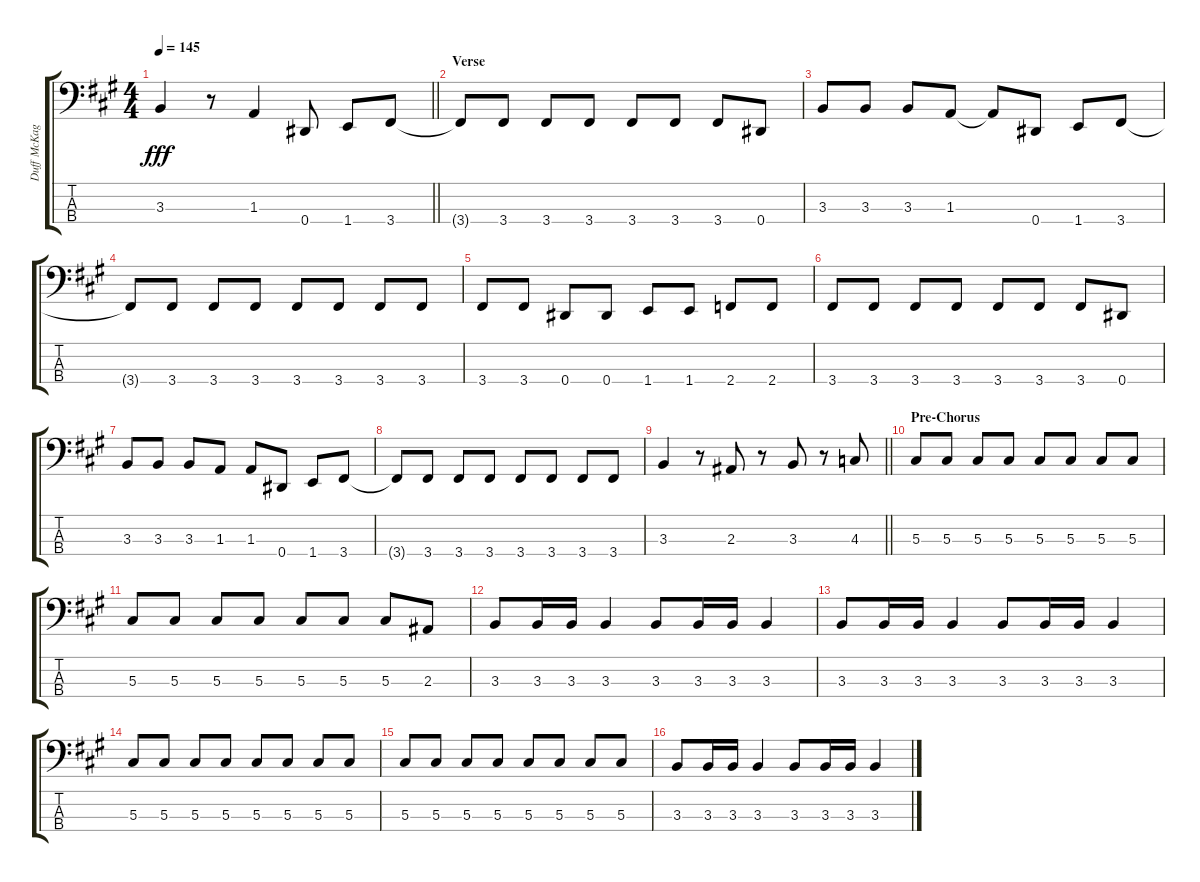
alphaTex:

\track ("Duff McKagan - Bass" "Duff McKag") {instrument electricbasspick}
\staff {score tabs}
\tuning (Gb2 Db2 Ab1 Eb1) {hide}
\ts (4 4)
\tempo 145
\clef f4
\barLineRight lightlight
\ks a
3.3.4{dy fff} r.8 1.3.4 0.4.8 1.4.8 3.4.8 |
\section ("" "Verse")
3.4{t}.8 3.4.8 3.4.8 3.4.8 3.4.8 3.4.8 3.4.8 0.4.8 |
3.3.8 3.3.8 3.3.8 1.3.8 1.3{t}.8 0.4.8 1.4.8 3.4.8 |
3.4{t}.8 3.4.8 3.4.8 3.4.8 3.4.8 3.4.8 3.4.8 3.4.8 |
3.4.8 3.4.8 0.4.8 0.4.8 1.4.8 1.4.8 2.4.8 2.4.8 |
3.4.8 3.4.8 3.4.8 3.4.8 3.4.8 3.4.8 3.4.8 0.4.8 |
3.3.8 3.3.8 3.3.8 1.3.8 1.3.8 0.4.8 1.4.8 3.4.8 |
3.4{t}.8 3.4.8 3.4.8 3.4.8 3.4.8 3.4.8 3.4.8 3.4.8 |
\barLineRight lightlight
3.3.4 r.8 2.3.8 r.8 3.3.8 r.8 4.3.8 |
\section ("" "Pre-Chorus")
5.3.8 5.3.8 5.3.8 5.3.8 5.3.8 5.3.8 5.3.8 5.3.8 |
5.3.8 5.3.8 5.3.8 5.3.8 5.3.8 5.3.8 5.3.8 2.3.8 |
3.3.8 3.3.16 3.3.16 3.3.4 3.3.8 3.3.16 3.3.16 3.3.4 |
3.3.8 3.3.16 3.3.16 3.3.4 3.3.8 3.3.16 3.3.16 3.3.4 |
5.3.8 5.3.8 5.3.8 5.3.8 5.3.8 5.3.8 5.3.8 5.3.8 |
5.3.8 5.3.8 5.3.8 5.3.8 5.3.8 5.3.8 5.3.8 5.3.8 |
3.3.8 3.3.16 3.3.16 3.3.4 3.3.8 3.3.16 3.3.16 3.3.4
